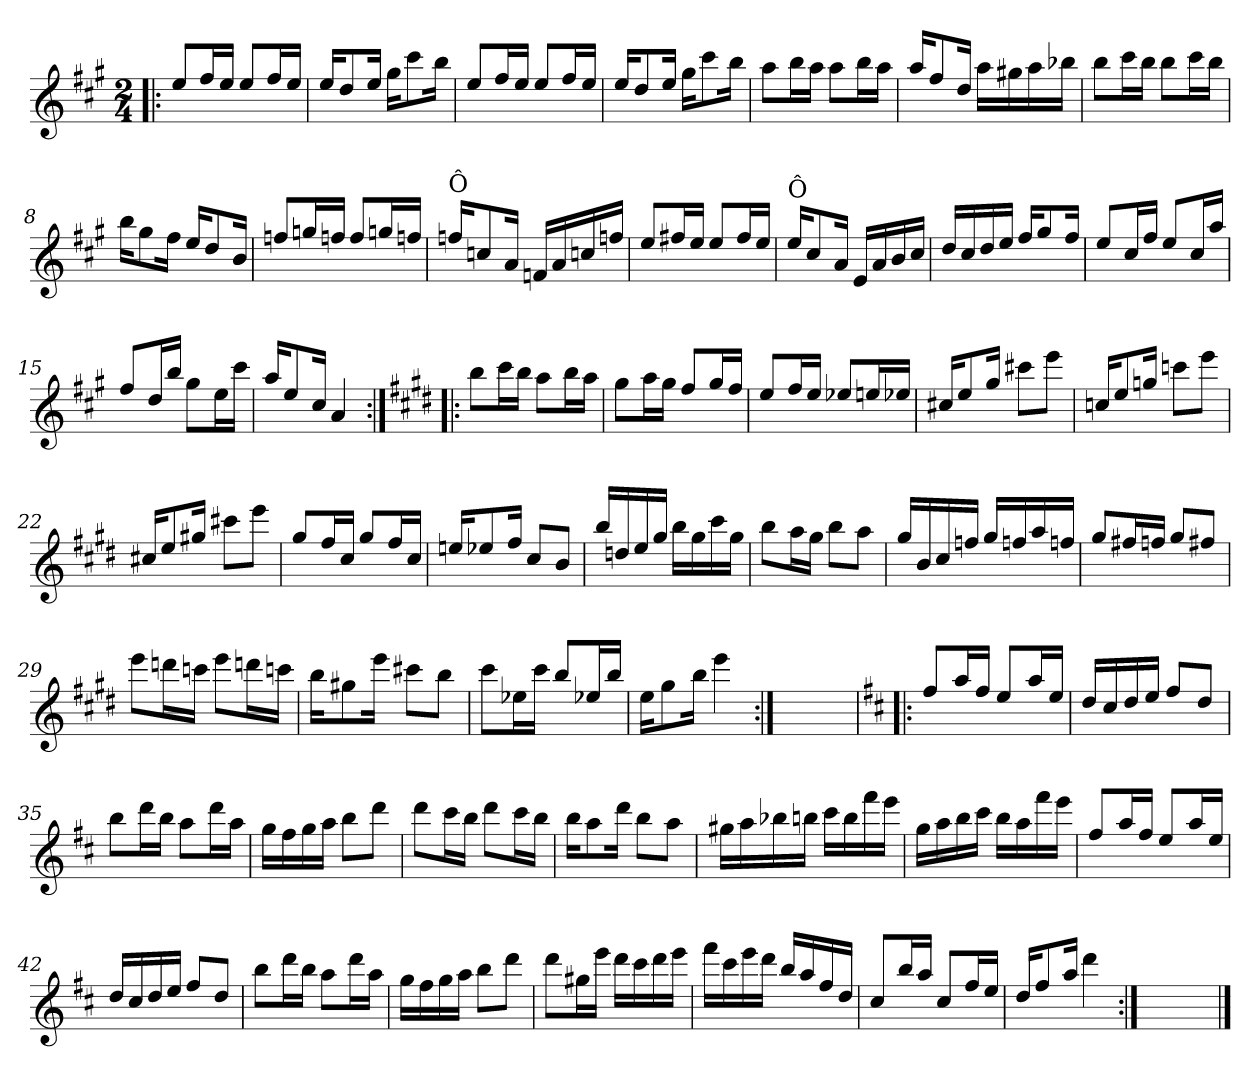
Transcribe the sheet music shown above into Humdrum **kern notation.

**kern
*part1
*staff1
*clefG2
*k[f#c#g#]
*A:
*M2/4
=1!|:
8ee/L
16ff#/L
16ee/JJ
8ee/L
16ff#/L
16ee/JJ
=2
16ee/KL
8dd/
16ee/Jk
16gg#\KL
8ccc#\
16bb\Jk
=3
8ee/L
16ff#/L
16ee/JJ
8ee/L
16ff#/L
16ee/JJ
=4
16ee/KL
8dd/
16ee/Jk
16gg#\KL
8ccc#\
16bb\Jk
!!LO:LB:g=z
=5
8aa\L
16bb\L
16aa\JJ
8aa\L
16bb\L
16aa\JJ
=6
16aa/KL
8ff#/
16dd/Jk
16aa\LL
16gg#X\
16aa\
16bb-X\JJ
=7
8bb\L
16ccc#\L
16bb\JJ
8bb\L
16ccc#\L
16bb\JJ
=8
16bb\KL
8gg#\
16ff#\Jk
16ee/KL
8dd/
16b/Jk
!!LO:LB:g=z
=9
8ffn/L
16ggn/L
16ffn/JJ
8ff/L
16ggn/L
16ffn/JJ
=10
!LO:TX:a:t=Ô
16ffn/KL
8ccn/
16a/Jk
16fn/LL
16a/
16ccn/
16ffn/JJ
=11
8ee/L
16ff#X/L
16ee/JJ
8ee/L
16ff#/L
16ee/JJ
=12
!LO:TX:a:t=Ô
16ee/KL
8cc#/
16a/Jk
16e/LL
16a/
16b/
16cc#/JJ
!!LO:LB:g=z
=13
16dd/LL
16cc#/
16dd/
16ee/JJ
16ff#/KL
8gg#/
16ff#/Jk
=14
8ee/L
16cc#/L
16ff#/JJ
8ee/L
16cc#/L
16aa/JJ
=15
8ff#/L
16dd/L
16bb/JJ
8gg#\L
16ee\L
16ccc#\JJ
=16
16aa/KL
8ee/
16cc#/Jk
4a/
!!LO:LB:g=z
=17:|!|:
*k[f#c#g#d#]
*E:
8bb\L
16ccc#\L
16bb\JJ
8aa\L
16bb\L
16aa\JJ
=18
8gg#\L
16aa\L
16gg#\JJ
8ff#/L
16gg#/L
16ff#/JJ
=19
8ee/L
16ff#/L
16ee/JJ
8ee-X/L
16een/L
16ee-X/JJ
=20
16cc#X/KL
8ee/
16gg#/Jk
8ccc#X\L
8eee\J
!!LO:LB:g=z
=21
16ccn/KL
8ee/
16ggn/Jk
8cccn\L
8eee\J
=22
16cc#X/KL
8ee/
16gg#X/Jk
8ccc#X\L
8eee\J
=23
8gg#/L
16ff#/L
16cc#/JJ
8gg#/L
16ff#/L
16cc#/JJ
=24
16een/KL
8ee-X/
16ff#/Jk
8cc#/L
8b/J
!!LO:LB:g=z
=25
16bb/LL
16ddn/
16ee/
16gg#/JJ
16bb\LL
16gg#\
16ccc#\
16gg#\JJ
=26
8bb\L
16aa\L
16gg#\JJ
8bb\L
8aa\J
=27
16gg#/LL
16b/
16cc#/
16ffn/JJ
16gg#/LL
16ffn/
16aa/
16ffn/JJ
=28
8gg#/L
16ff#X/L
16ffn/JJ
8gg#/L
8ff#X/J
!!LO:LB:g=z
=29
8eee\L
16dddn\L
16cccn\JJ
8eee\L
16dddn\L
16cccn\JJ
=30
16bb\KL
8gg#X\
16eee\Jk
8ccc#X\L
8bb\J
=31
8ccc#\L
16ee-X\L
16ccc#\JJ
8bb/L
16ee-X/L
16bb/JJ
=32
16ee\KL
8gg#\
16bb\Jk
4eee\
=32X321:|!
2ryy
!!LO:LB:g=z
=33!|:
*k[f#c#]
*D:
8ff#/L
16aa/L
16ff#/JJ
8ee/L
16aa/L
16ee/JJ
=34
16dd/LL
16cc#/
16dd/
16ee/JJ
8ff#/L
8dd/J
=35
8bb\L
16ddd\L
16bb\JJ
8aa\L
16ddd\L
16aa\JJ
=36
16gg\LL
16ff#\
16gg\
16aa\JJ
8bb\L
8ddd\J
!!LO:PB:g=z
=37
8ddd\L
16ccc#\L
16bb\JJ
8ddd\L
16ccc#\L
16bb\JJ
=38
16bb\KL
8aa\
16ddd\Jk
8bb\L
8aa\J
=39
16gg#X\LL
16aa\
16bb-X\
16bbn\JJ
16ccc#\LL
16bb\
16fff#\
16eee\JJ
=40
16gg\LL
16aa\
16bb\
16ccc#\JJ
16bb\LL
16aa\
16fff#\
16eee\JJ
!!LO:LB:g=z
=41
8ff#/L
16aa/L
16ff#/JJ
8ee/L
16aa/L
16ee/JJ
=42
16dd/LL
16cc#/
16dd/
16ee/JJ
8ff#/L
8dd/J
=43
8bb\L
16ddd\L
16bb\JJ
8aa\L
16ddd\L
16aa\JJ
=44
16gg\LL
16ff#\
16gg\
16aa\JJ
8bb\L
8ddd\J
!!LO:LB:g=z
=45
8ddd\L
16gg#X\L
16eee\JJ
16ddd\LL
16ccc#\
16ddd\
16eee\JJ
=46
16fff#\LL
16ccc#\
16eee\
16ddd\JJ
16bb/LL
16aa/
16ff#/
16dd/JJ
=47
8cc#/L
16bb/L
16aa/JJ
8cc#/L
16ff#/L
16ee/JJ
=48
16dd/KL
8ff#/
16aa/Jk
4ddd\
=49:|!
2ryy
==
*-
